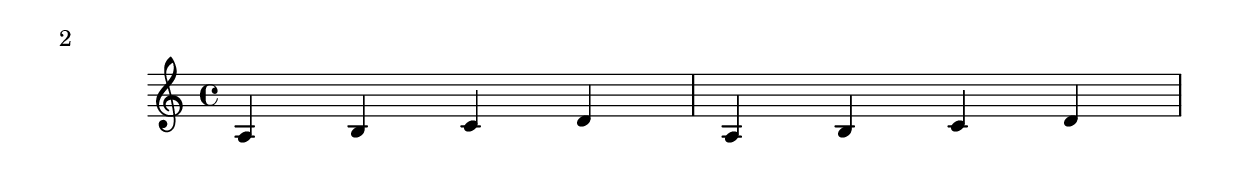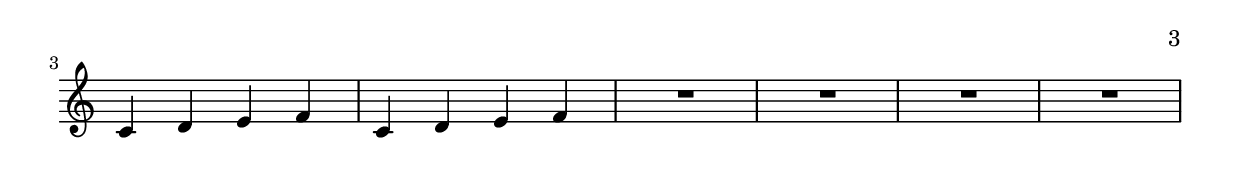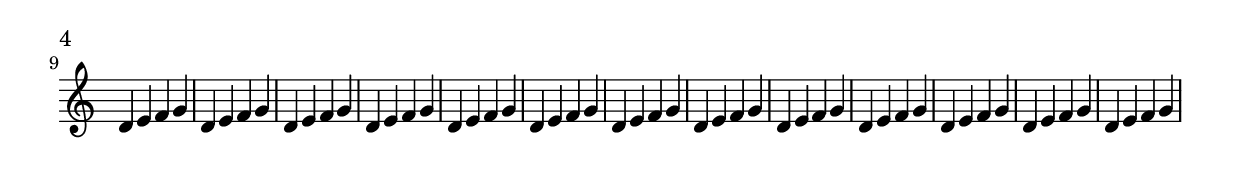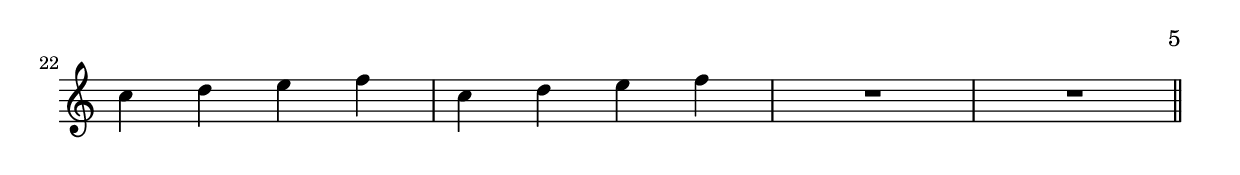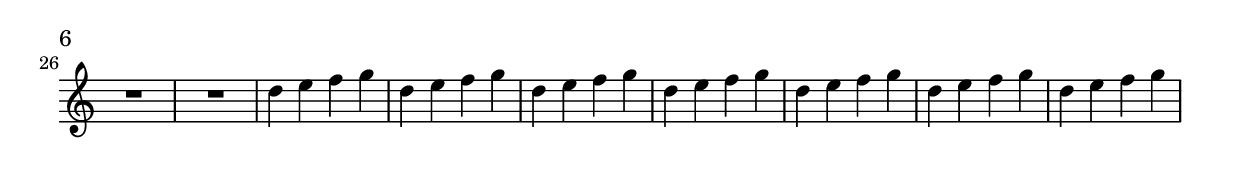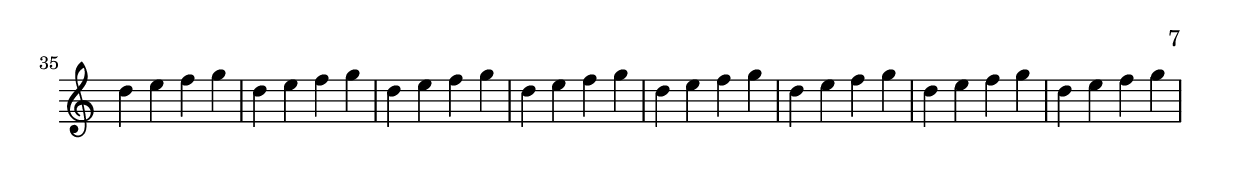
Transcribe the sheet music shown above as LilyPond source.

\version "2.12.0"

\header{
    texidoc="The page-turn breaker will put a page turn after
a rest unless there is a 'special' barline within the rest,
in which case the turn will go after the special barline.
"
}

\layout {
  \context {
    \Staff
    \consists "Page_turn_engraver"
  }
}

\book {

  \paper {
    #(define page-breaking ly:page-turn-breaking)
    paper-height = #35
    auto-first-page-number = ##t
    print-page-number = ##t
    print-first-page-number = ##t
  }

  \score {
    \relative c' {
      a b c d a b c d \break
      c d e f c d e f R1*4
      \repeat unfold 13 {d4 e f g} \break
      c d e f c d e f R1*2 \bar "||" R1*2
      \repeat unfold 15 {d4 e f g}
    }
  }
}

